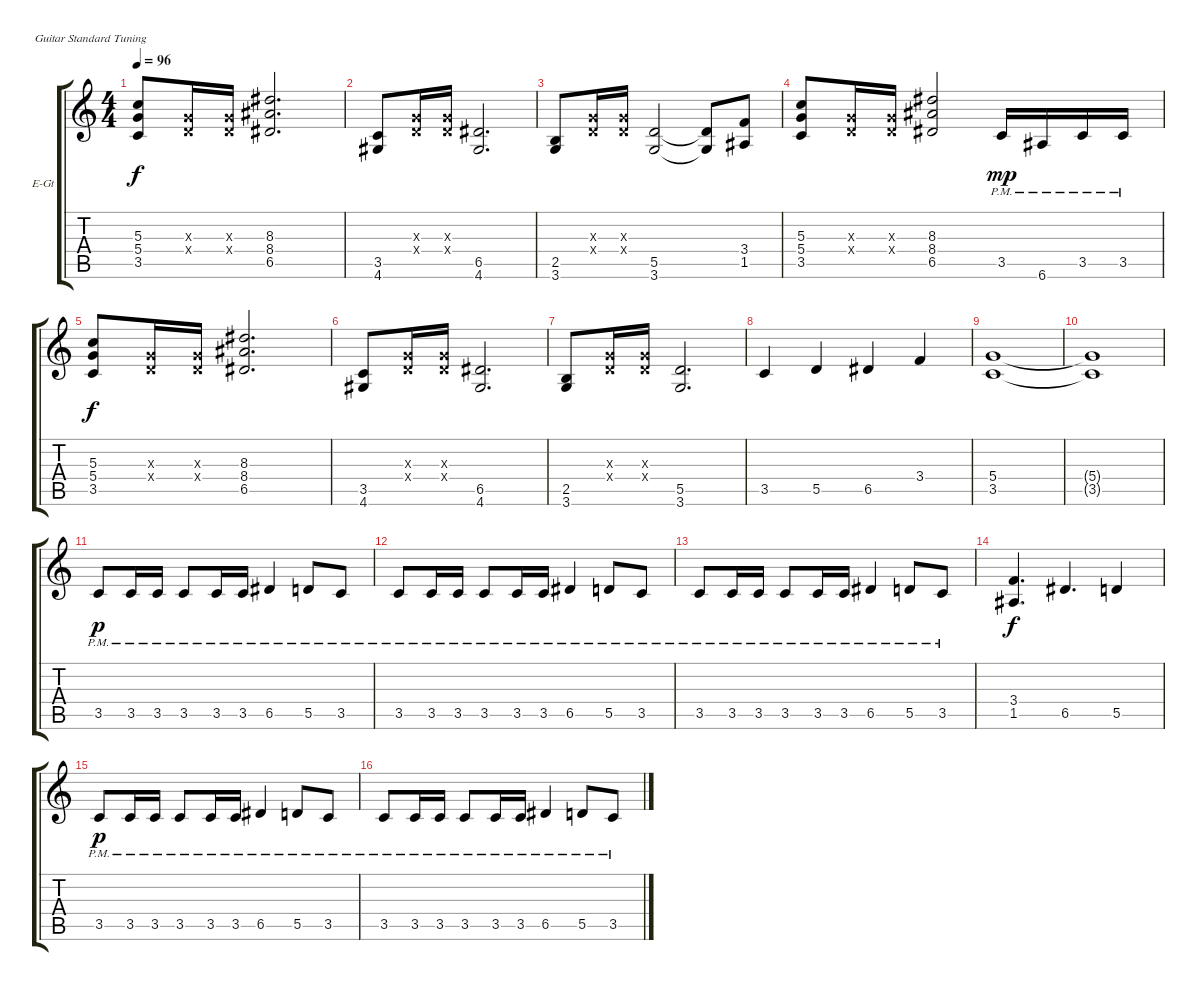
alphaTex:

\defaultSystemsLayout 4
\bracketExtendMode groupsimilarinstruments
\firstSystemTrackNameOrientation horizontal
\otherSystemsTrackNameOrientation horizontal
\track ("Herman Frank" "E-Gt") {instrument distortionguitar}
\staff {score tabs}
\tuning (E4 B3 G3 D3 A2 E2)
\ts (4 4)
\tempo 96
\clef g2
\ks c
(5.4 5.3 3.5).8{dy f} (0.4{x} 0.3{x}).16 (0.4{x} 0.3{x}).16 (8.4 8.3 6.5).2{d} |
(4.6 3.5).8 (0.3{x} 0.4{x}).16 (0.4{x} 0.3{x}).16 (4.6 6.5).2{d} |
(3.6 2.5).8 (0.4{x} 0.3{x}).16 (0.3{x} 0.4{x}).16 (3.6 5.5).2 (3.6{t} 5.5{t}).8 (1.5 3.4).8 |
(5.4 5.3 3.5).8 (0.3{x} 0.4{x}).16 (0.3{x} 0.4{x}).16 (8.4 8.3 6.5).2 3.5{pm}.16{dy mp} 6.6{pm}.16 3.5{pm}.16 3.5{pm}.16 |
(5.4 5.3 3.5).8{dy f} (0.4{x} 0.3{x}).16 (0.4{x} 0.3{x}).16 (8.4 8.3 6.5).2{d} |
(4.6 3.5).8 (0.4{x} 0.3{x}).16 (0.3{x} 0.4{x}).16 (4.6 6.5).2{d} |
(3.6 2.5).8 (0.4{x} 0.3{x}).16 (0.3{x} 0.4{x}).16 (3.6 5.5).2{d} |
3.5.4 5.5.4 6.5.4 3.4.4 |
(3.5 5.4).1 |
(3.5{t} 5.4{t}).1 |
3.5{pm}.8{dy p} 3.5{pm}.16 3.5{pm}.16 3.5{pm}.8 3.5{pm}.16 3.5{pm}.16 6.5{pm}.4 5.5{pm}.8 3.5{pm}.8 |
3.5{pm}.8 3.5{pm}.16 3.5{pm}.16 3.5{pm}.8 3.5{pm}.16 3.5{pm}.16 6.5{pm}.4 5.5{pm}.8 3.5{pm}.8 |
3.5{pm}.8 3.5{pm}.16 3.5{pm}.16 3.5{pm}.8 3.5{pm}.16 3.5{pm}.16 6.5{pm}.4 5.5{pm}.8 3.5{pm}.8 |
(1.5 3.4).4{d dy f} 6.5.4{d} 5.5.4 |
3.5{pm}.8{dy p} 3.5{pm}.16 3.5{pm}.16 3.5{pm}.8 3.5{pm}.16 3.5{pm}.16 6.5{pm}.4 5.5{pm}.8 3.5{pm}.8 |
3.5{pm}.8 3.5{pm}.16 3.5{pm}.16 3.5{pm}.8 3.5{pm}.16 3.5{pm}.16 6.5{pm}.4 5.5{pm}.8 3.5{pm}.8
